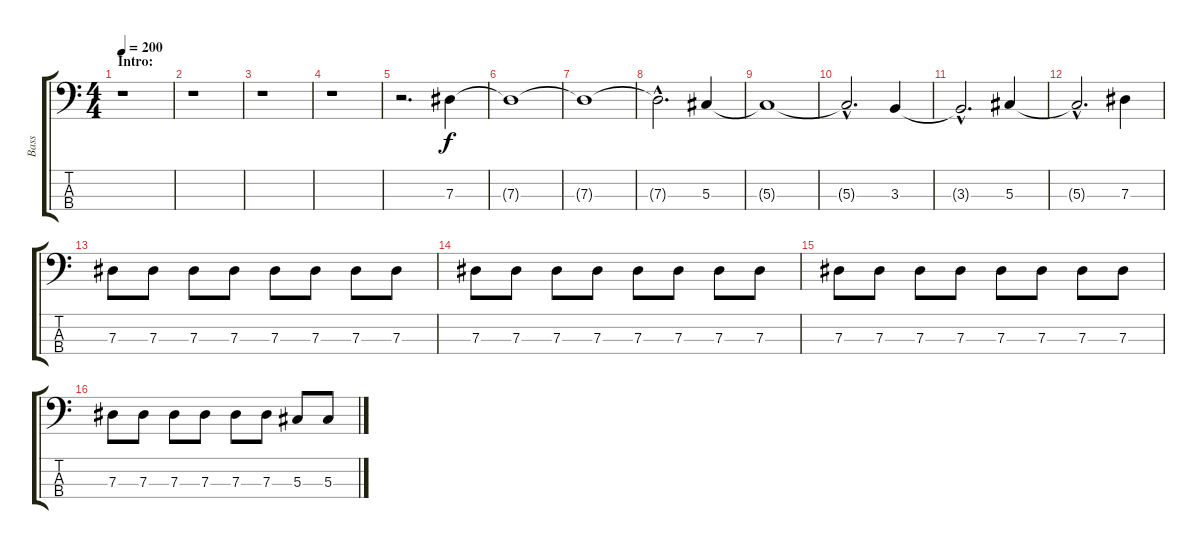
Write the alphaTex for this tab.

\track ("Bass" "Bass") {instrument electricbasspick}
\staff {score tabs}
\tuning (Gb2 Db2 Ab1 Eb1) {hide}
\ts (4 4)
\section ("" "Intro:")
\tempo 200
\clef f4
\ks c
r.1{dy f instrument electricbasspick} |
r.1 |
r.1 |
r.1 |
r.2{d} 7.3.4 |
7.3{t}.1 |
7.3{t}.1 |
7.3{hac t}.2{d} 5.3.4 |
5.3{t}.1 |
5.3{hac t}.2{d} 3.3.4 |
3.3{hac t}.2{d} 5.3.4 |
5.3{hac t}.2{d} 7.3.4 |
7.3.8 7.3.8 7.3.8 7.3.8 7.3.8 7.3.8 7.3.8 7.3.8 |
7.3.8 7.3.8 7.3.8 7.3.8 7.3.8 7.3.8 7.3.8 7.3.8 |
7.3.8 7.3.8 7.3.8 7.3.8 7.3.8 7.3.8 7.3.8 7.3.8 |
7.3.8 7.3.8 7.3.8 7.3.8 7.3.8 7.3.8 5.3.8 5.3.8
